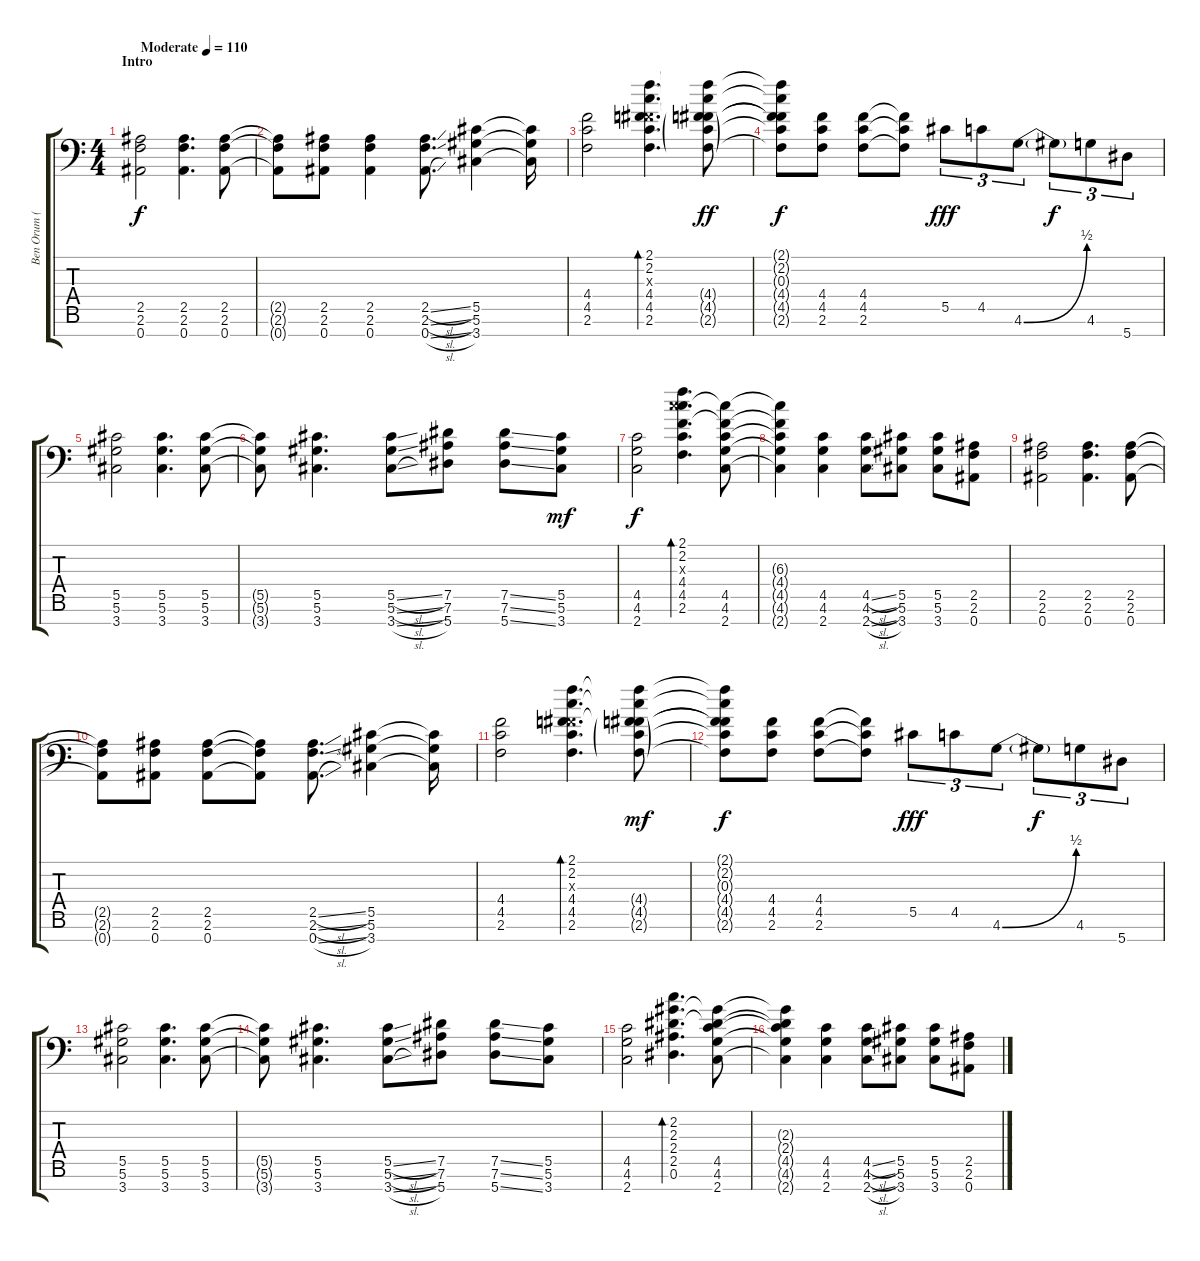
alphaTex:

\track ("Ben Orum (Rythm)" "Ben Orum (") {instrument distortionguitar}
\staff {score tabs}
\tuning (Eb4 Bb3 Gb3 Db3 Ab2 Eb2 Bb1) {hide}
\ts (4 4)
\section ("" "Intro")
\tempo (110 "Moderate")
\clef f4
\ks c
(2.5 2.6 0.7).2{dy f instrument distortionguitar} (2.5 2.6 0.7).4{d} (2.5 2.6 0.7).8 |
(2.5{t} 2.6{t} 0.7{t}).8 (2.5 2.6 0.7).8 (2.5 2.6 0.7).4 (2.5{sl} 2.6{sl} 0.7{sl}).8{d} (5.5 5.6 3.7).4 (5.5{t} 5.6{t} 3.7{t}).16 |
(4.4 4.5 2.6).2 (2.1 2.2 0.3{x} 4.4 4.5 2.6).4{d bd 60} (2.1{t} 2.2{t} 0.3{t} 4.4{g} 4.5{g} 2.6{g}).8{dy ff} |
(2.1{t} 2.2{t} 0.3{t} 4.4{t} 4.5{t} 2.6{t}).8{dy f} (4.4 4.5 2.6).8 (4.4 4.5 2.6).8 (4.4{t} 4.5{t} 2.6{t}).8 5.5.8{tu (3 2) dy fff} 4.5.8{tu (3 2)} 4.6{be (bend 0 0 60 2)}.8{tu (3 2)} 4.6{t}.8{tu (3 2) dy f} 4.6.8{tu (3 2)} 5.7.8{tu (3 2)} |
(5.5 5.6 3.7).2 (5.5 5.6 3.7).4{d} (5.5 5.6 3.7).8 |
(5.5{t} 5.6{t} 3.7{t}).8 (5.5 5.6 3.7).4{d} (5.5{sl} 5.6{sl} 3.7{sl}).8 (7.5 7.6 5.7).8 (7.5{ss} 7.6{ss} 5.7{ss}).8 (5.5 5.6 3.7).8{dy mf} |
(4.5 4.6 2.7).2{dy f} (2.1 2.2 6.3{x} 4.4 4.5 2.6).4{d bd 60} (6.3{t} 4.4{t} 4.5 4.6 2.7).8 |
(6.3{t} 4.4{t} 4.5{t} 4.6{t} 2.7{t}).4 (4.5 4.6 2.7).4 (4.5{sl} 4.6{sl} 2.7{sl}).8 (5.5 5.6 3.7).8 (5.5 5.6 3.7).8 (2.5 2.6 0.7).8 |
(2.5 2.6 0.7).2 (2.5 2.6 0.7).4{d} (2.5 2.6 0.7).8 |
(2.5{t} 2.6{t} 0.7{t}).8 (2.5 2.6 0.7).8 (2.5 2.6 0.7).8 (2.5{t} 2.6{t} 0.7{t}).8 (2.5{sl} 2.6{sl} 0.7{sl}).8{d} (5.5 5.6 3.7).4 (5.5{t} 5.6{t} 3.7{t}).16 |
(4.4 4.5 2.6).2 (2.1 2.2 0.3{x} 4.4 4.5 2.6).4{d bd 60} (2.1{t} 2.2{t} 0.3{t} 4.4{g} 4.5{g} 2.6{g}).8{dy mf} |
(2.1{t} 2.2{t} 0.3{t} 4.4{t} 4.5{t} 2.6{t}).8{dy f} (4.4 4.5 2.6).8 (4.4 4.5 2.6).8 (4.4{t} 4.5{t} 2.6{t}).8 5.5.8{tu (3 2) dy fff} 4.5.8{tu (3 2)} 4.6{be (bend 0 0 60 2)}.8{tu (3 2)} 4.6{t}.8{tu (3 2) dy f} 4.6.8{tu (3 2)} 5.7.8{tu (3 2)} |
(5.5 5.6 3.7).2 (5.5 5.6 3.7).4{d} (5.5 5.6 3.7).8 |
(5.5{t} 5.6{t} 3.7{t}).8 (5.5 5.6 3.7).4{d} (5.5{sl} 5.6{sl} 3.7{sl}).8 (7.5 7.6 5.7).8 (7.5{ss} 7.6{ss} 5.7{ss}).8 (5.5 5.6 3.7).8 |
(4.5 4.6 2.7).2 (2.2 2.3 2.4 2.5 0.6).4{d bd 60} (2.3{t} 2.4{t} 4.5 4.6 2.7).8 |
(2.3{t} 2.4{t} 4.5{t} 4.6{t} 2.7{t}).4 (4.5 4.6 2.7).4 (4.5{sl} 4.6{sl} 2.7{sl}).8 (5.5 5.6 3.7).8 (5.5 5.6 3.7).8 (2.5 2.6 0.7).8
